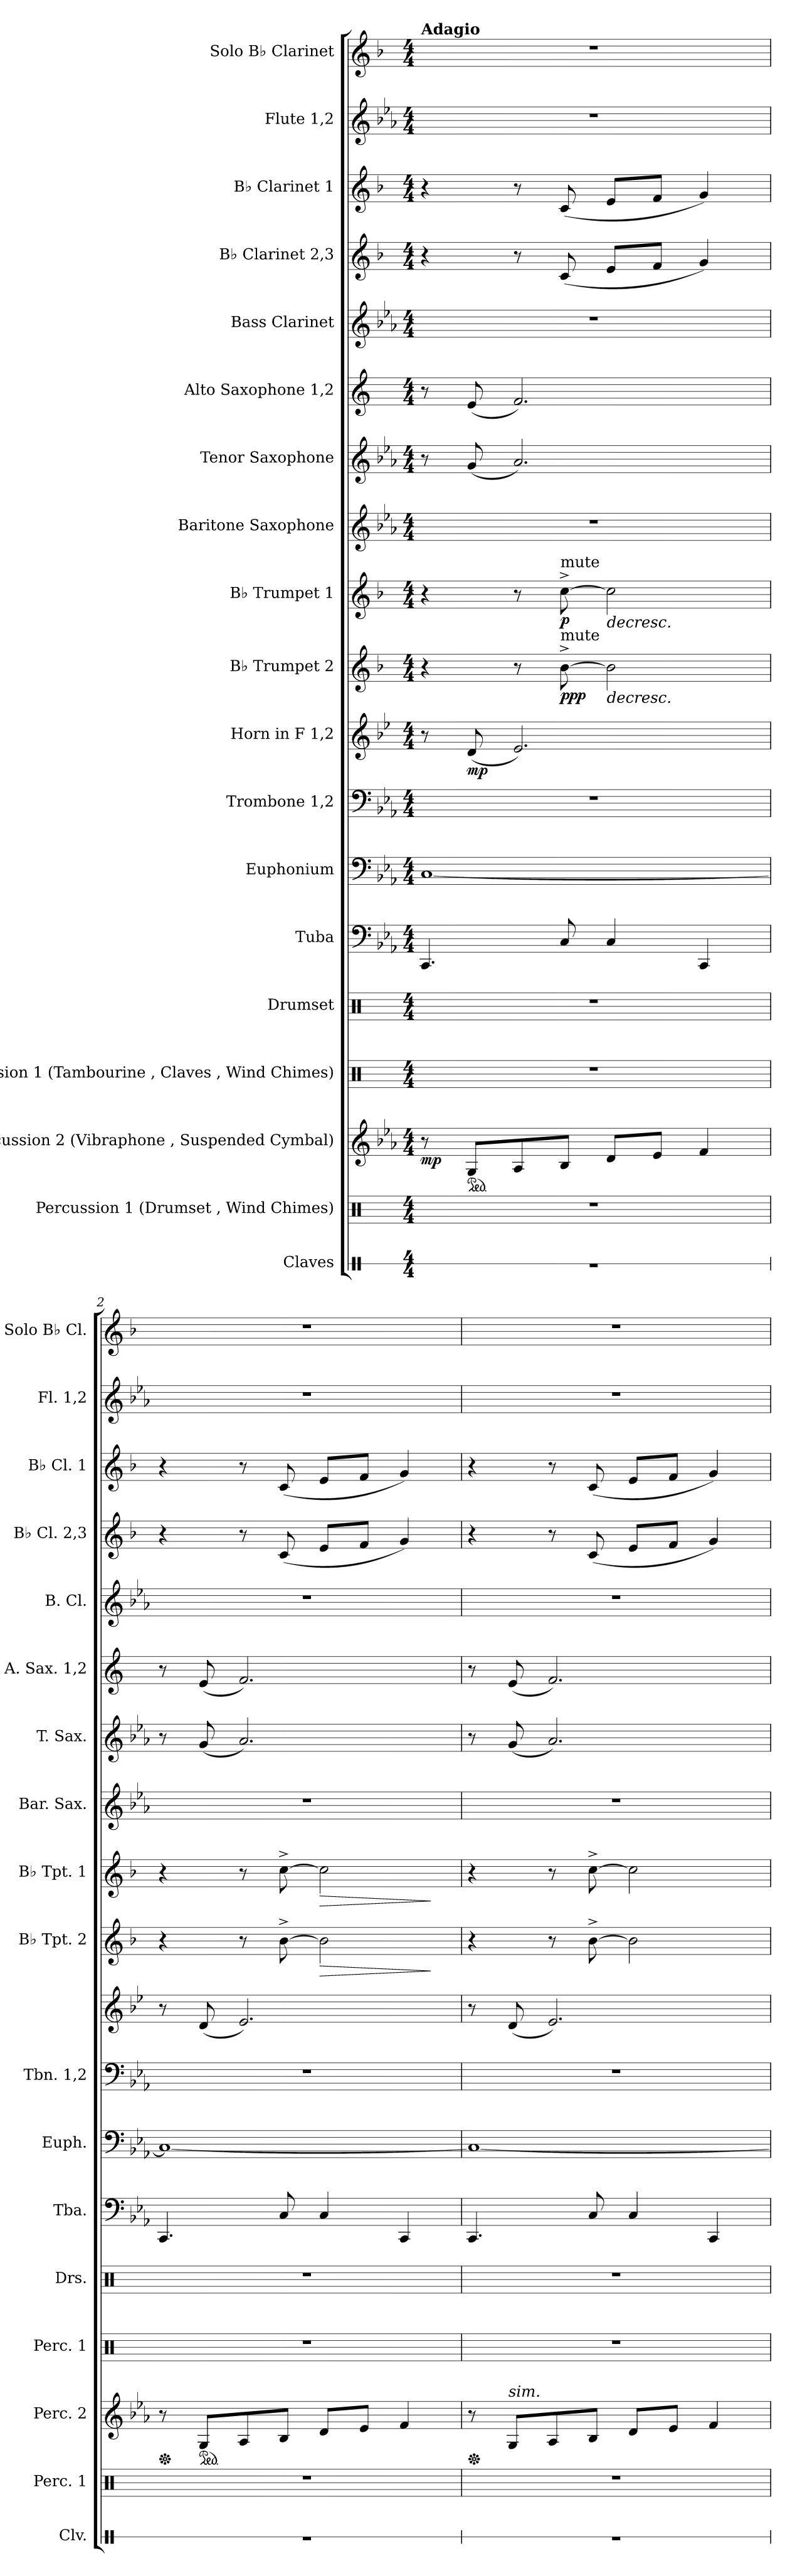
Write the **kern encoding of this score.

**kern	**kern	**kern	**dynam	**kern	**kern	**kern	**dynam	**kern	**dynam	**kern	**kern	**dynam	**kern	**dynam	**kern	**dynam	**kern	**kern	**dynam	**kern	**dynam	**kern	**kern	**dynam	**kern	**dynam	**kern	**kern
*part19	*part18	*part17	*part17	*part16	*part15	*part14	*part14	*part13	*part13	*part12	*part11	*part11	*part10	*part10	*part9	*part9	*part8	*part7	*part7	*part6	*part6	*part5	*part4	*part4	*part3	*part3	*part2	*part1
*staff19	*staff18	*staff17	*staff17	*staff16	*staff15	*staff14	*staff14	*staff13	*staff13	*staff12	*staff11	*staff11	*staff10	*staff10	*staff9	*staff9	*staff8	*staff7	*staff7	*staff6	*staff6	*staff5	*staff4	*staff4	*staff3	*staff3	*staff2	*staff1
*I"Claves	*I"Percussion 1 (Drumset , Wind Chimes)	*I"Percussion 2 (Vibraphone , Suspended Cymbal)	*	*I"Percussion 1 (Tambourine , Claves , Wind Chimes)	*I"Drumset	*I"Tuba	*	*I"Euphonium	*	*I"Trombone 1,2	*I"Horn in F 1,2	*	*I"B♭ Trumpet 2	*	*I"B♭ Trumpet 1	*	*I"Baritone Saxophone	*I"Tenor Saxophone	*	*I"Alto Saxophone 1,2	*	*I"Bass Clarinet	*I"B♭ Clarinet 2,3	*	*I"B♭ Clarinet 1	*	*I"Flute 1,2	*I"Solo B♭ Clarinet
*I'Clv.	*I'Perc. 1	*I'Perc. 2	*	*I'Perc. 1	*I'Drs.	*I'Tba.	*	*I'Euph.	*	*I'Tbn. 1,2	*	*	*I'B♭ Tpt. 2	*	*I'B♭ Tpt. 1	*	*I'Bar. Sax.	*I'T. Sax.	*	*I'A. Sax. 1,2	*	*I'B. Cl.	*I'B♭ Cl. 2,3	*	*I'B♭ Cl. 1	*	*I'Fl. 1,2	*I'Solo B♭ Cl.
*stria1	*	*	*	*	*	*	*	*	*	*	*	*	*	*	*	*	*	*	*	*	*	*	*	*	*	*	*	*
*clefX	*clefX	*clefG2	*	*clefX	*clefX	*clefF4	*	*clefF4	*	*clefF4	*clefG2	*	*clefG2	*	*clefG2	*	*clefG2	*clefG2	*	*clefG2	*	*clefG2	*clefG2	*	*clefG2	*	*clefG2	*clefG2
*	*	*	*	*	*	*	*	*	*	*	*ITrd4c7	*	*ITrd1c2	*	*ITrd1c2	*	*ITrd12c21	*ITrd8c14	*	*ITrd5c9	*	*ITrd8c14	*ITrd1c2	*	*ITrd1c2	*	*	*ITrd1c2
*k[]	*k[]	*k[b-e-a-]	*	*k[]	*k[]	*k[b-e-a-]	*	*k[b-e-a-]	*	*k[b-e-a-]	*k[b-e-a-]	*	*k[b-e-a-]	*	*k[b-e-a-]	*	*k[b-e-a-]	*k[b-e-a-]	*	*k[b-e-a-]	*	*k[b-e-a-]	*k[b-e-a-]	*	*k[b-e-a-]	*	*k[b-e-a-]	*k[b-e-a-]
*M4/4	*M4/4	*M4/4	*	*M4/4	*M4/4	*M4/4	*	*M4/4	*	*M4/4	*M4/4	*	*M4/4	*	*M4/4	*	*M4/4	*M4/4	*	*M4/4	*	*M4/4	*M4/4	*	*M4/4	*	*M4/4	*M4/4
=1	=1	=1	=1	=1	=1	=1	=1	=1	=1	=1	=1	=1	=1	=1	=1	=1	=1	=1	=1	=1	=1	=1	=1	=1	=1	=1	=1	=1
!	!	!	!	!	!	!	!	!	!	!	!	!	!	!	!	!	!	!	!	!	!	!	!	!	!	!	!	!LO:TX:a:B:t=Adagio
!	!	!	!LO:DY:b	!	!	!	!LO:DY:b	!	!	!	!	!	!	!	!	!	!	!	!	!	!	!	!	!	!	!	!	!
!	!	!	!	!	!	!	!LO:DY:n=1:b	!	!LO:DY:b	!	!	!	!	!	!	!	!	!	!	!	!	!	!	!	!	!	!	!
!	!	!	!	!	!	!	!	!	!LO:DY:n=1:b	!	!	!	!	!	!	!	!	!	!	!	!	!	!	!	!	!	!	!
1r	1r	8r	mp	1r	1r	4.CC/	p mp	[1C	mp p	1r	8r	.	4r	.	4r	.	1r	8r	.	8r	.	1r	4r	.	4r	.	1r	1r
*	*	*ped	*	*	*	*	*	*	*	*	*	*	*	*	*	*	*	*	*	*	*	*	*	*	*	*	*	*
!	!	!	!	!	!	!	!	!	!	!	!	!LO:DY:b	!	!	!	!	!	!	!LO:DY:b	!	!	!	!	!	!	!	!	!
!	!	!	!	!	!	!	!	!	!	!	!	!	!	!	!	!	!	!	!LO:DY:n=1:b	!	!LO:DY:b	!	!	!	!	!	!	!
!	!	!	!	!	!	!	!	!	!	!	!	!	!	!	!	!	!	!	!	!	!LO:DY:n=1:b	!	!	!	!	!	!	!
.	.	8G/L	.	.	.	.	.	.	.	.	(8G/	mp	.	.	.	.	.	(8G/	mp ppp	(8G/	mp ppp	.	.	.	.	.	.	.
.	.	8A-/	.	.	.	.	.	.	.	.	2.A-/)	.	8r	.	8r	.	.	2.A-/)	.	2.A-/)	.	.	8r	.	8r	.	.	.
!	!	!	!	!	!	!	!	!	!	!	!	!	!	!	!LO:TX:a:t=mute	!	!	!	!	!	!	!	!	!	!	!	!	!
!	!	!	!	!	!	!	!	!	!	!	!	!	!LO:TX:a:t=mute	!	!	!	!	!	!	!	!	!	!	!	!	!	!	!
!	!	!	!	!	!	!	!	!	!	!	!	!	!	!LO:DY:b	!	!	!	!	!	!	!	!	!	!	!	!	!	!
!	!	!	!	!	!	!	!	!	!	!	!	!	!	!LO:DY:n=1:b	!	!LO:DY:b	!	!	!	!	!	!	!	!LO:DY:b	!	!	!	!
!	!	!	!	!	!	!	!	!	!	!	!	!	!	!	!	!	!	!	!	!	!	!	!	!LO:DY:n=1:b	!	!LO:DY:b	!	!
!	!	!	!	!	!	!	!	!	!	!	!	!	!	!	!	!	!	!	!	!	!	!	!	!	!	!LO:DY:n=1:b	!	!
.	.	8B-/J	.	.	.	8C/	.	.	.	.	.	.	[8a-^\	p pp	[8b-^\	p	.	.	.	.	.	.	(8B-/	mp pp	(8B-/	mp pp	.	.
!	!	!	!	!	!	!	!	!	!	!	!	!	!	!LO:HP:b	!	!LO:HP:b	!	!	!	!	!	!	!	!	!	!	!	!
.	.	8d/L	.	.	.	4C/	.	.	.	.	.	.	2a-\]	>	2b-\]	>	.	.	.	.	.	.	8d/L	.	8d/L	.	.	.
.	.	8e-/J	.	.	.	.	.	.	.	.	.	.	.	.	.	.	.	.	.	.	.	.	8e-/J	.	8e-/J	.	.	.
.	.	4f/	.	.	.	4CC/	.	.	.	.	.	.	.	.	.	.	.	.	.	.	.	.	4f/)	.	4f/)	.	.	.
=2	=2	=2	=2	=2	=2	=2	=2	=2	=2	=2	=2	=2	=2	=2	=2	=2	=2	=2	=2	=2	=2	=2	=2	=2	=2	=2	=2	=2
*	*	*Xped	*	*	*	*	*	*	*	*	*	*	*	*	*	*	*	*	*	*	*	*	*	*	*	*	*	*
1r	1r	8r	.	1r	1r	4.CC/	.	1C_	.	1r	8r	.	4r	.	4r	.	1r	8r	.	8r	.	1r	4r	.	4r	.	1r	1r
*	*	*ped	*	*	*	*	*	*	*	*	*	*	*	*	*	*	*	*	*	*	*	*	*	*	*	*	*	*
.	.	8G/L	.	.	.	.	.	.	.	.	(8G/	.	.	.	.	.	.	(8G/	.	(8G/	.	.	.	.	.	.	.	.
.	.	8A-/	.	.	.	.	.	.	.	.	2.A-/)	.	8r	.	8r	.	.	2.A-/)	.	2.A-/)	.	.	8r	.	8r	.	.	.
.	.	8B-/J	.	.	.	8C/	.	.	.	.	.	.	[8a-^\	.	[8b-^\	.	.	.	.	.	.	.	(8B-/	.	(8B-/	.	.	.
!	!	!	!	!	!	!	!	!	!	!	!	!	!	!LO:HP:b	!	!LO:HP:b	!	!	!	!	!	!	!	!	!	!	!	!
.	.	8d/L	.	.	.	4C/	.	.	.	.	.	.	2a-\]	>	2b-\]	>	.	.	.	.	.	.	8d/L	.	8d/L	.	.	.
.	.	8e-/J	.	.	.	.	.	.	.	.	.	.	.	.	.	.	.	.	.	.	.	.	8e-/J	.	8e-/J	.	.	.
.	.	4f/	.	.	.	4CC/	.	.	.	.	.	.	.	.	.	.	.	.	.	.	.	.	4f/)	.	4f/)	.	.	.
.	.	.	.	.	.	.	.	.	.	.	.	.	.	]	.	]	.	.	.	.	.	.	.	.	.	.	.	.
=3	=3	=3	=3	=3	=3	=3	=3	=3	=3	=3	=3	=3	=3	=3	=3	=3	=3	=3	=3	=3	=3	=3	=3	=3	=3	=3	=3	=3
*	*	*Xped	*	*	*	*	*	*	*	*	*	*	*	*	*	*	*	*	*	*	*	*	*	*	*	*	*	*
1r	1r	8r	.	1r	1r	4.CC/	.	1C_	.	1r	8r	.	4r	.	4r	.	1r	8r	.	8r	.	1r	4r	.	4r	.	1r	1r
!	!	!LO:TX:a:i:t=sim.	!	!	!	!	!	!	!	!	!	!	!	!	!	!	!	!	!	!	!	!	!	!	!	!	!	!
.	.	8G/L	.	.	.	.	.	.	.	.	(8G/	.	.	.	.	.	.	(8G/	.	(8G/	.	.	.	.	.	.	.	.
.	.	8A-/	.	.	.	.	.	.	.	.	2.A-/)	.	8r	.	8r	.	.	2.A-/)	.	2.A-/)	.	.	8r	.	8r	.	.	.
.	.	8B-/J	.	.	.	8C/	.	.	.	.	.	.	[8a-^\	.	[8b-^\	.	.	.	.	.	.	.	(8B-/	.	(8B-/	.	.	.
.	.	8d/L	.	.	.	4C/	.	.	.	.	.	.	2a-\]	.	2b-\]	.	.	.	.	.	.	.	8d/L	.	8d/L	.	.	.
.	.	8e-/J	.	.	.	.	.	.	.	.	.	.	.	.	.	.	.	.	.	.	.	.	8e-/J	.	8e-/J	.	.	.
.	.	4f/	.	.	.	4CC/	.	.	.	.	.	.	.	.	.	.	.	.	.	.	.	.	4f/)	.	4f/)	.	.	.
.	.	.	.	.	.	.	.	.	.	.	.	.	.	]	.	]	.	.	.	.	.	.	.	.	.	.	.	.
=	=	=	=	=	=	=	=	=	=	=	=	=	=	=	=	=	=	=	=	=	=	=	=	=	=	=	=	=
*-	*-	*-	*-	*-	*-	*-	*-	*-	*-	*-	*-	*-	*-	*-	*-	*-	*-	*-	*-	*-	*-	*-	*-	*-	*-	*-	*-	*-
